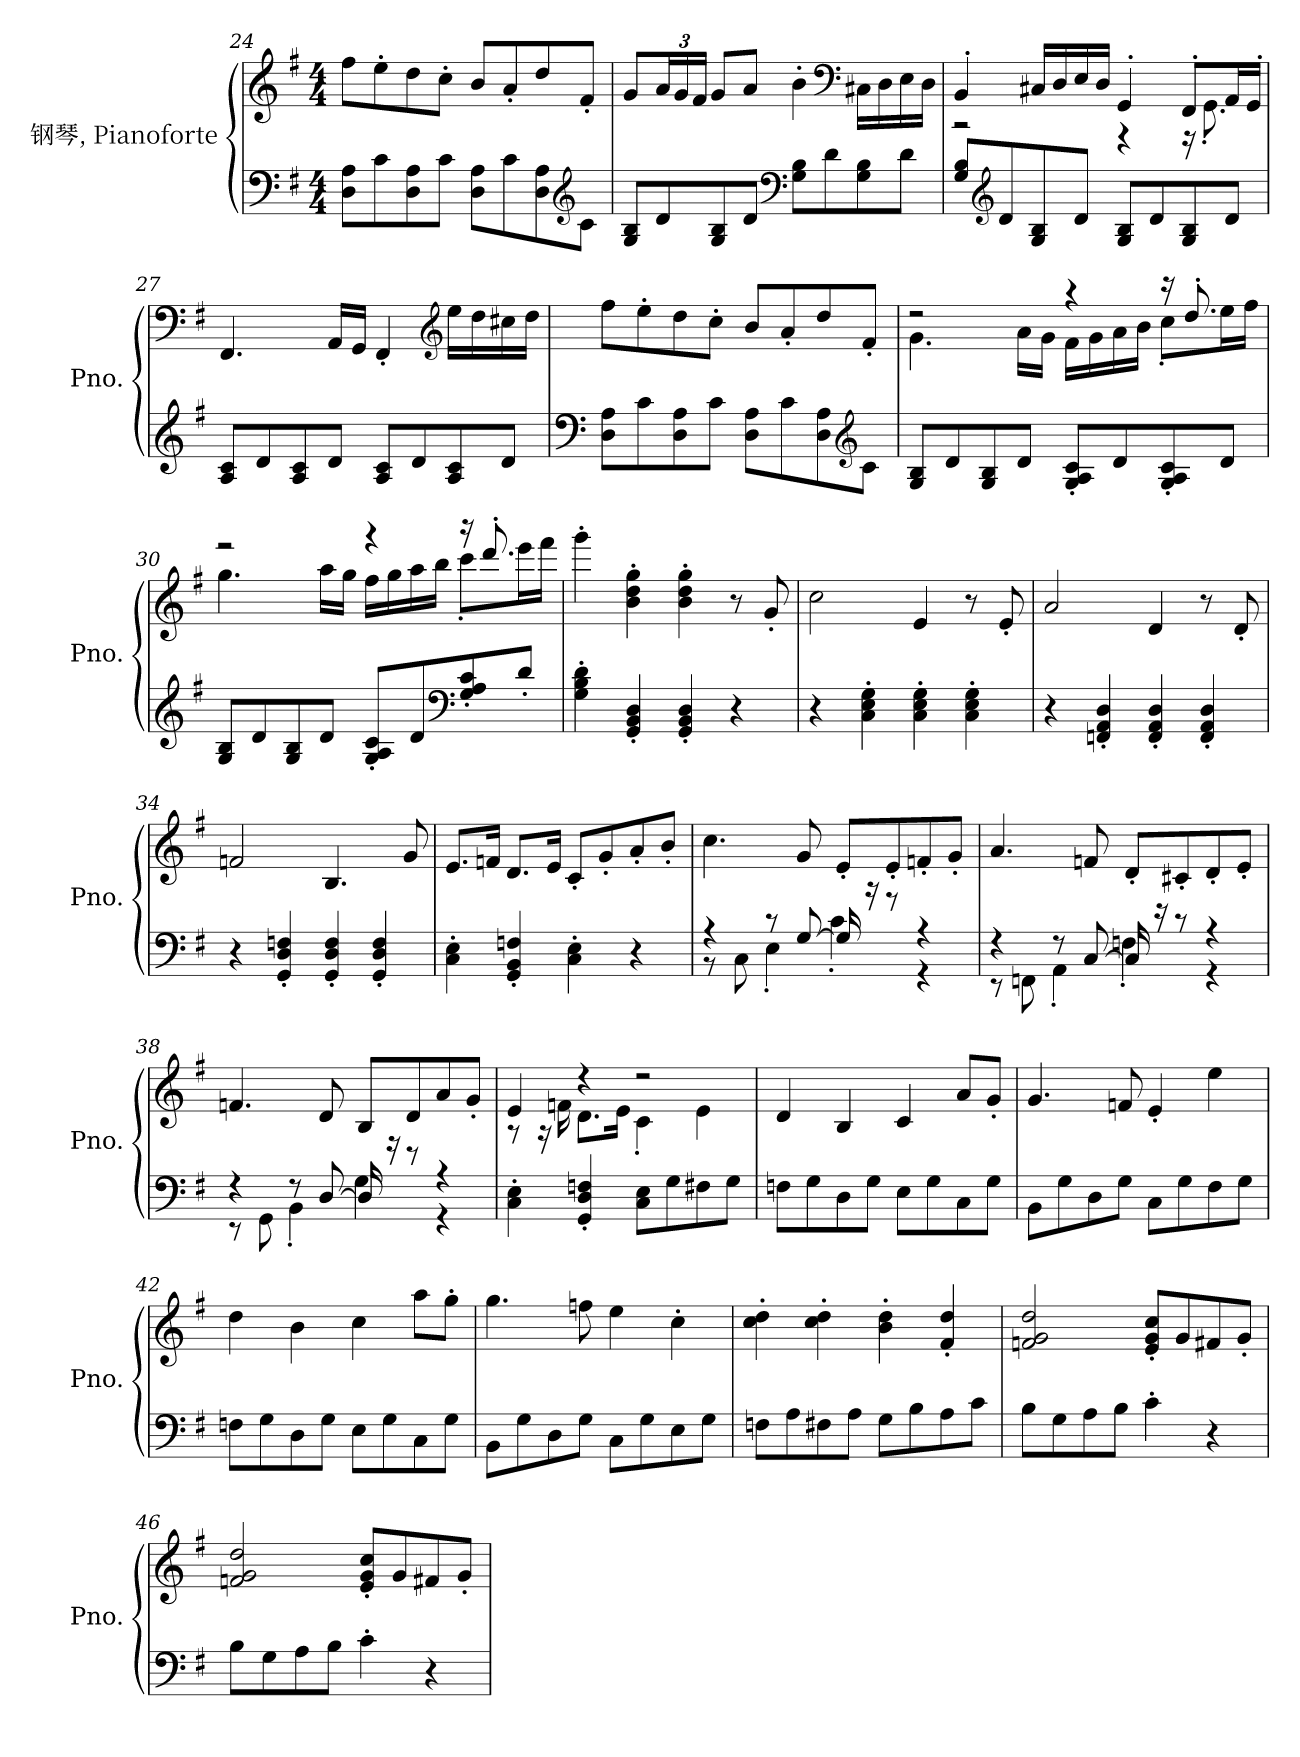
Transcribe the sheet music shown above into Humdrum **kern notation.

**kern	**kern
*part2	*part1
*staff2	*staff1
*I"钢琴, Pianoforte	*I"钢琴, Pianoforte
*I'Pno.	*I'Pno.
*clefF4	*clefG2
*k[f#]	*k[f#]
*M4/4	*M4/4
=24	=24
8D\ 8A\L	8ff#\L
8c\	8ee'\
8D\ 8A\	8dd\
8c\J	8cc'\J
8D\ 8A\L	8b/L
8c\	8a'/
8D\ 8A\	8dd/
*clefG2	*
8c\J	8f#'/J
!!LO:PB:g=z
=25	=25
8G/ 8B/L	8g/L
*	*Xbrackettup
8d/	24a/L
.	24g/
.	24f#/JJ
8G/ 8B/	8g/L
8d/J	8a/J
*clefF4	*
8G\ 8B\L	4b'\
8d\	.
*	*clefF4
8G\ 8B\	16C#X\LL
.	16D\
8d\J	16E\
.	16D\JJ
=26	=26
*	*^
8G/ 8B/L	4BB'/	2r
*clefG2	*	*
8d/	.	.
8G/ 8B/	16C#X/LL	.
.	16D/	.
8d/J	16E/	.
.	16D/JJ	.
8G/ 8B/L	4GG'/	4r
8d/	.	.
8G/ 8B/	8FF#'/L	16r
.	.	8.GG'\
8d/J	16AA/L	.
.	16GG'/JJ	.
*	*v	*v
=27	=27
8A/ 8c/L	4.FF#/
8d/	.
8A/ 8c/	.
8d/J	16AA/LL
.	16GG/JJ
8A/ 8c/L	4FF#'/
8d/	.
*	*clefG2
8A/ 8c/	16ee\LL
.	16dd\
8d/J	16cc#X\
.	16dd\JJ
!!LO:LB:g=z
=28	=28
*clefF4	*
8D\ 8A\L	8ff#\L
8c\	8ee'\
8D\ 8A\	8dd\
8c\J	8cc'\J
8D\ 8A\L	8b/L
8c\	8a'/
8D\ 8A\	8dd/
*clefG2	*
8c\J	8f#'/J
=29	=29
*	*^
8G/ 8B/L	2r	4.g\
8d/	.	.
8G/ 8B/	.	.
8d/J	.	16a\LL
.	.	16g\JJ
8G/' 8A/' 8c/'L	4r	16f#\LL
.	.	16g\
8d/	.	16a\
.	.	16b\JJ
8G/' 8A/' 8c/'	16r	8cc'\L
.	8.dd'/	.
8d/J	.	16ee\L
.	.	16ff#\JJ
=30	=30	=30
8G/ 8B/L	2r	4.gg\
8d/	.	.
8G/ 8B/	.	.
8d/J	.	16aa\LL
.	.	16gg\JJ
8G/' 8A/' 8c/'L	4r	16ff#\LL
.	.	16gg\
8d/	.	16aa\
.	.	16bb\JJ
*clefF4	*	*
8G/' 8A/' 8c/'	16r	8ccc'\L
.	8.ddd'/	.
8d'/J	.	16eee\L
*	*MM116	*
.	.	16fff#\JJ
*	*v	*v
!!LO:LB:g=z
=31	=31
4G\' 4B\' 4d\'	4ggg'\
4GG/' 4BB/' 4D/'	4b\' 4dd\' 4gg\'
*	*MM112
4GG/' 4BB/' 4D/'	4b\' 4dd\' 4gg\'
4r	8r
*	*MM120
.	8g'/
=32	=32
4r	2cc\
4C\' 4E\' 4G\'	.
4C\' 4E\' 4G\'	4e/
4C\' 4E\' 4G\'	8r
.	8e'/
=33	=33
4r	2a/
4FFn/' 4AA/' 4D/'	.
4FF/' 4AA/' 4D/'	4d/
4FF/' 4AA/' 4D/'	8r
.	8d'/
=34	=34
4r	2fn/
4GG/' 4D/' 4Fn/'	.
4GG/' 4D/' 4F/'	4.B/
4GG/' 4D/' 4F/'	.
.	8g/
=35	=35
4C\' 4E\'	8.e/L
.	16fn/Jk
4GG/' 4BB/' 4Fn/'	8.d/L
.	16e/Jk
4C\' 4E\'	8c'/L
.	8g'/
4r	8a'/
.	8b'/J
!!LO:LB:g=z
=36	=36
*^	*
4r	8r	4.cc\
.	8C\	.
8r	4E'\	.
[8G/	.	8g/
16G/]	4c'\	8e'/L
16r	.	.
8r	.	8e'/
4r	4r	8fn'/
.	.	8g'/J
=37	=37	=37
4r	8r	4.a/
.	8FFn\	.
8r	4AA'\	.
[8C/	.	8fn/
16C/]	4Fn'\	8d'/L
16r	.	.
8r	.	8c#X'/
4r	4r	8d'/
.	.	8e'/J
=38	=38	=38
4r	8r	4.fn/
.	8GG\	.
8r	4BB'\	.
[8D/	.	8d/
16D/]	4G\	8B/L
16r	.	.
8r	.	8d/
4r	4r	8a/
.	.	8g'/J
*v	*v	*
!!LO:LB:g=z
=39	=39
*	*^
4C\' 4E\'	4e/	8r
.	.	16r
.	.	16fn\
4GG/' 4D/' 4Fn/'	4r	8.d\L
.	.	16e\Jk
8C\ 8E\L	2r	4c'\
8G\	.	.
8F#X\	.	4e\
8G\J	.	.
*	*v	*v
=40	=40
8Fn\L	4d/
8G\	.
8D\	4B/
8G\J	.
8E\L	4c/
8G\	.
8C\	8a/L
8G\J	8g'/J
=41	=41
8BB\L	4.g/
8G\	.
8D\	.
8G\J	8fn/
8C\L	4e'/
8G\	.
8F#\	4ee\
8G\J	.
=42	=42
8Fn\L	4dd\
8G\	.
8D\	4b\
8G\J	.
8E\L	4cc\
8G\	.
8C\	8aa\L
8G\J	8gg'\J
!!LO:LB:g=z
=43	=43
8BB\L	4.gg\
8G\	.
8D\	.
8G\J	8ffn\
8C\L	4ee\
8G\	.
8E\	4cc'\
8G\J	.
=44	=44
8Fn\L	4cc\' 4dd\'
8A\	.
8F#X\	4cc\' 4dd\'
8A\J	.
8G\L	4b\' 4dd\'
8B\	.
8A\	4f#/' 4dd/'
8c\J	.
=45	=45
8B\L	2fn/ 2g/ 2dd/
8G\	.
8A\	.
8B\J	.
4c'\	8e/' 8g/' 8cc/'L
.	8g/
4r	8f#X/
.	8g'/J
=46	=46
8B\L	2fn/ 2g/ 2dd/
8G\	.
8A\	.
8B\J	.
4c'\	8e/' 8g/' 8cc/'L
.	8g/
4r	8f#X/
.	8g'/J
=	=
*-	*-
